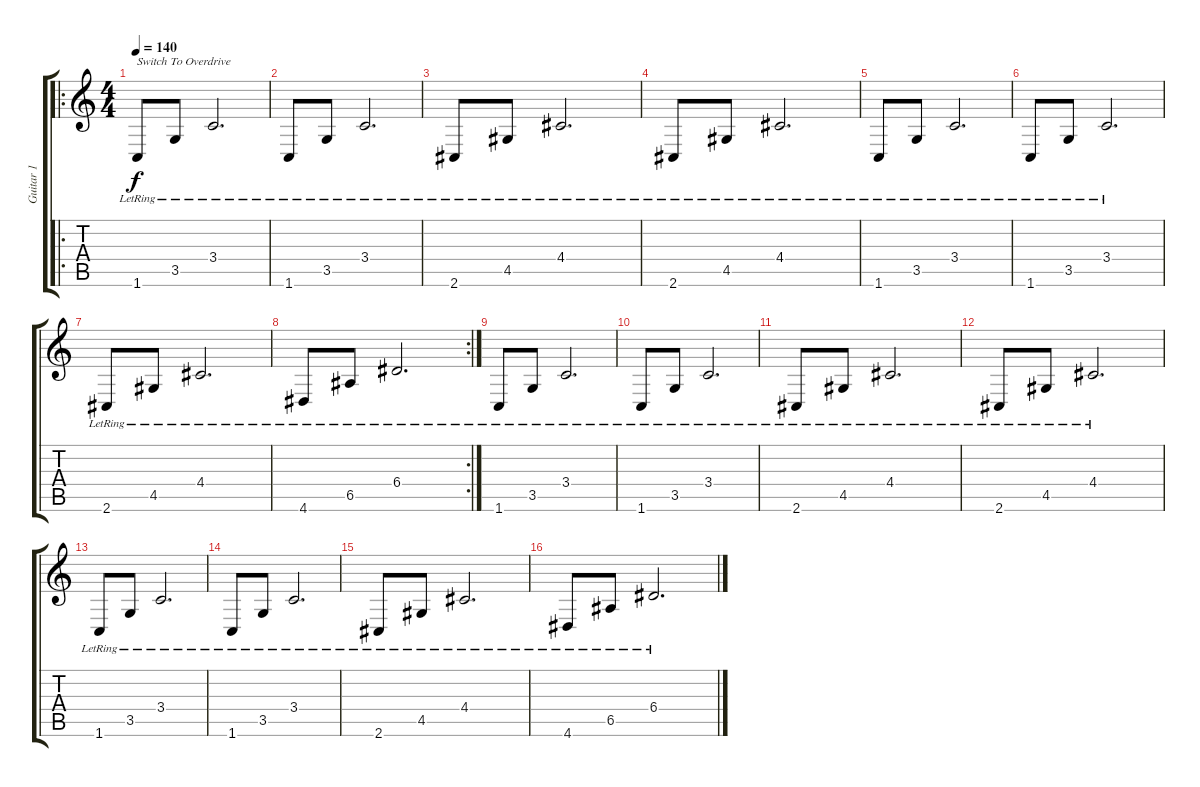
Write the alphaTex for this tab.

\track ("Guitar 1" "Guitar 1") {instrument electricguitarjazz}
\staff {score tabs}
\tuning (B3 Gb3 D3 A2 E2 B1) {hide}
\ro
\ts (4 4)
\tempo 140
\clef g2
\ks c
1.6{lr}.8{txt "Switch To Overdrive" dy f instrument overdrivenguitar} 3.5{lr}.8 3.4{lr}.2{d} |
1.6{lr}.8 3.5{lr}.8 3.4{lr}.2{d} |
2.6{lr}.8 4.5{lr}.8 4.4{lr}.2{d} |
2.6{lr}.8 4.5{lr}.8 4.4{lr}.2{d} |
1.6{lr}.8 3.5{lr}.8 3.4{lr}.2{d} |
1.6{lr}.8 3.5{lr}.8 3.4{lr}.2{d} |
2.6{lr}.8 4.5{lr}.8 4.4{lr}.2{d} |
\rc 2
4.6{lr}.8 6.5{lr}.8 6.4{lr}.2{d} |
1.6{lr}.8 3.5{lr}.8 3.4{lr}.2{d} |
1.6{lr}.8 3.5{lr}.8 3.4{lr}.2{d} |
2.6{lr}.8 4.5{lr}.8 4.4{lr}.2{d} |
2.6{lr}.8 4.5{lr}.8 4.4{lr}.2{d} |
1.6{lr}.8 3.5{lr}.8 3.4{lr}.2{d} |
1.6{lr}.8 3.5{lr}.8 3.4{lr}.2{d} |
2.6{lr}.8 4.5{lr}.8 4.4{lr}.2{d} |
4.6{lr}.8 6.5{lr}.8 6.4{lr}.2{d}
